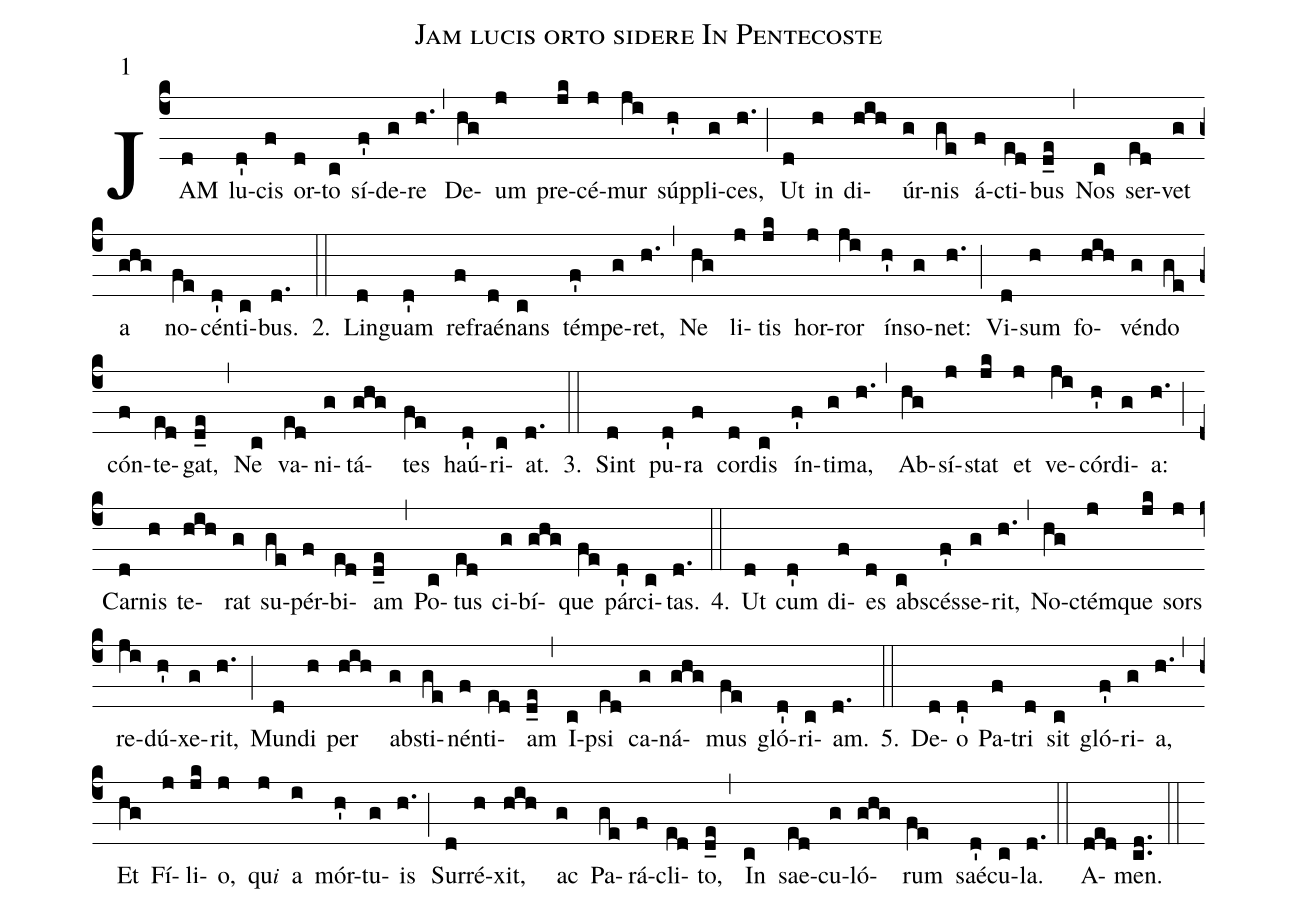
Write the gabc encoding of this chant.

name:Jam lucis orto sidere In Pentecoste;
mode:1;
%%
(c4)JAM(d) lu(d')cis(f) or(d)to(c) sí(f')de(g)re(h.) (,)
De(hg)um(j) pre(jk)cé(j)mur(ji) súp(h')pli(g)ces,(h.) (;)
Ut(d) in(h) di(hih)úr(g)nis(ge) á(f)cti(ed)bus(d_e) (,)
Nos(c) ser(ed)vet(g) a(ghg) no(fe)cén(d')ti(c)bus.(d.)

2.(::) Lin(d)guam(d') re(f)fraé(d)nans(c) tém(f')pe(g)ret,(h.) (,)
Ne(hg) li(j)tis(jk) hor(j)ror(ji) ín(h')so(g)net:(h.) (;)
Vi(d)sum(h) fo(hih)vén(g)do(ge) cón(f)te(ed)gat,(d_e) (,)
Ne(c) va(ed)ni(g)tá(ghg)tes(fe) haú(d')ri(c)at.(d.)

3.(::) Sint(d) pu(d')ra(f) cor(d)dis(c) ín(f')ti(g)ma,(h.) (,)
Ab(hg)sí(j)stat(jk) et(j) ve(ji)cór(h')di(g)a:(h.) (;)
Car(d)nis(h) te(hih)rat(g) su(ge)pér(f)bi(ed)am(d_e) (,)
Po(c)tus(ed) ci(g)bí(ghg)que(fe) pár(d')ci(c)tas.(d.)

4.(::) Ut(d) cum(d') di(f)es(d) ab(c)scés(f')se(g)rit,(h.) (,)
No(hg)ctém(j)que(jk) sors(j) re(ji)dú(h')xe(g)rit,(h.) (;)
Mun(d)di(h) per(hih) ab(g)sti(ge)nén(f)ti(ed)am(d_e) (,)
I(c)psi(ed) ca(g)ná(ghg)mus(fe) gló(d')ri(c)am.(d.)

5.(::) De(d)o(d') Pa(f)tri(d) sit(c) gló(f')ri(g)a,(h.) (,)
Et(hg) Fí(j)li(jk)o,(j) qu<e>i</e>(j) a(i) mór(h')tu(g)is(h.) (;)
Sur(d)ré(h)xit,(hih) ac(g) Pa(ge)rá(f)cli(ed)to,(d_e) (,)
In(c) sae(ed)cu(g)ló(ghg)rum(fe) saé(d')cu(c)la.(d.) (::)
A(ded)men.(cd..) (::)
